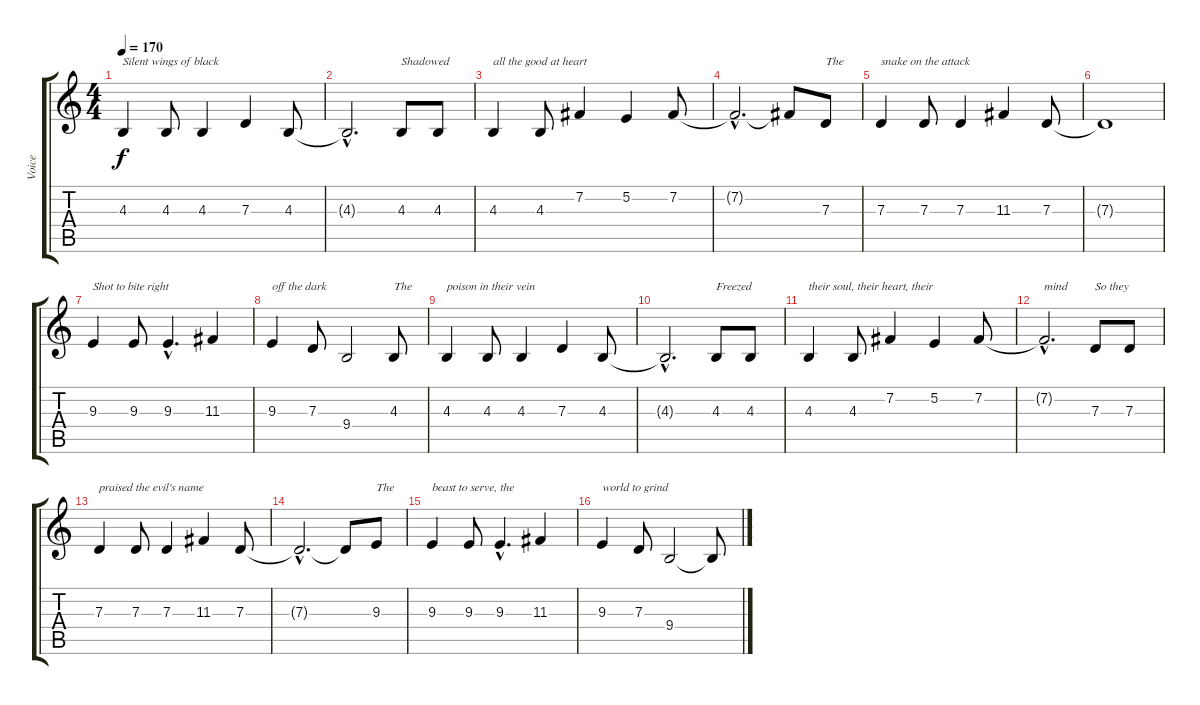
\track ("Voice" "Voice") {instrument lead6voice}
\staff {score tabs}
\tuning (E4 B3 G3 D3 A2 E2) {hide}
\ts (4 4)
\tempo 170
\clef g2
\ks c
4.3.4{txt "Silent wings of black" dy f} 4.3.8 4.3.4 7.3.4 4.3.8 |
4.3{hac t}.2{d} 4.3.8{txt "Shadowed"} 4.3.8 |
4.3.4{txt "all the good at heart"} 4.3.8 7.2.4 5.2.4 7.2.8 |
7.2{hac t}.2{d} 7.2{t}.8 7.3.8{txt "The"} |
7.3.4{txt "snake on the attack"} 7.3.8 7.3.4 11.3.4 7.3.8 |
7.3{t}.1 |
9.3.4{txt "Shot to bite right"} 9.3.8 9.3{hac}.4{d} 11.3.4 |
9.3.4{txt "off the dark"} 7.3.8 9.4.2 4.3.8{txt "The"} |
4.3.4{txt "poison in their vein"} 4.3.8 4.3.4 7.3.4 4.3.8 |
4.3{hac t}.2{d} 4.3.8{txt "Freezed"} 4.3.8 |
4.3.4{txt "their soul, their heart, their"} 4.3.8 7.2.4 5.2.4 7.2.8 |
7.2{hac t}.2{d txt "mind"} 7.3.8{txt "So they"} 7.3.8 |
7.3.4{txt "praised the evil's name"} 7.3.8 7.3.4 11.3.4 7.3.8 |
7.3{hac t}.2{d} 7.3{t}.8 9.3.8{txt "The"} |
9.3.4{txt "beast to serve, the"} 9.3.8 9.3{hac}.4{d} 11.3.4 |
9.3.4{txt "world to grind"} 7.3.8 9.4.2 9.4{t}.8
